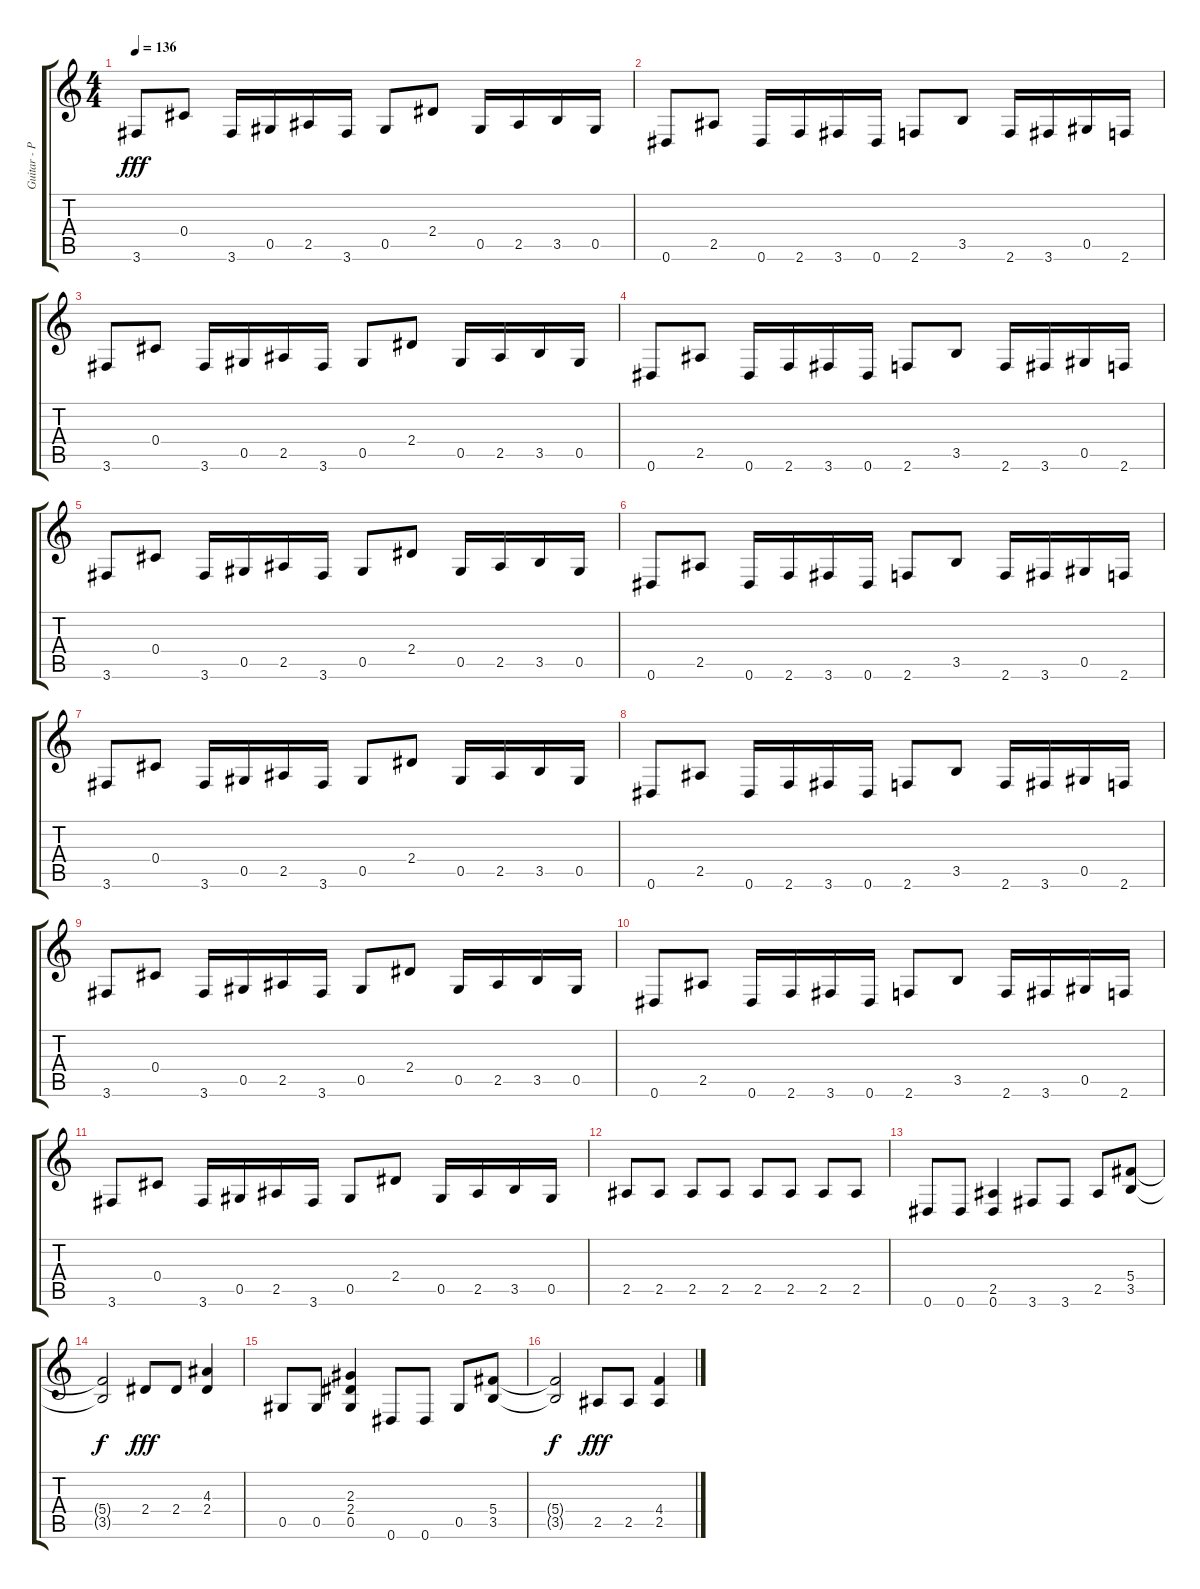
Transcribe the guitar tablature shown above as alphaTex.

\track ("Guitar - Pavel Bushuev" "Guitar - P") {instrument distortionguitar}
\staff {score tabs}
\tuning (Eb4 Bb3 Gb3 Db3 Ab2 Eb2) {hide}
\ts (4 4)
\tempo 136
\clef g2
\ks c
3.6.8{dy fff} 0.4.8 3.6.16 0.5.16 2.5.16 3.6.16 0.5.8 2.4.8 0.5.16 2.5.16 3.5.16 0.5.16 |
0.6.8 2.5.8 0.6.16 2.6.16 3.6.16 0.6.16 2.6.8 3.5.8 2.6.16 3.6.16 0.5.16 2.6.16 |
3.6.8 0.4.8 3.6.16 0.5.16 2.5.16 3.6.16 0.5.8 2.4.8 0.5.16 2.5.16 3.5.16 0.5.16 |
0.6.8 2.5.8 0.6.16 2.6.16 3.6.16 0.6.16 2.6.8 3.5.8 2.6.16 3.6.16 0.5.16 2.6.16 |
3.6.8 0.4.8 3.6.16 0.5.16 2.5.16 3.6.16 0.5.8 2.4.8 0.5.16 2.5.16 3.5.16 0.5.16 |
0.6.8 2.5.8 0.6.16 2.6.16 3.6.16 0.6.16 2.6.8 3.5.8 2.6.16 3.6.16 0.5.16 2.6.16 |
3.6.8 0.4.8 3.6.16 0.5.16 2.5.16 3.6.16 0.5.8 2.4.8 0.5.16 2.5.16 3.5.16 0.5.16 |
0.6.8 2.5.8 0.6.16 2.6.16 3.6.16 0.6.16 2.6.8 3.5.8 2.6.16 3.6.16 0.5.16 2.6.16 |
3.6.8 0.4.8 3.6.16 0.5.16 2.5.16 3.6.16 0.5.8 2.4.8 0.5.16 2.5.16 3.5.16 0.5.16 |
0.6.8 2.5.8 0.6.16 2.6.16 3.6.16 0.6.16 2.6.8 3.5.8 2.6.16 3.6.16 0.5.16 2.6.16 |
3.6.8 0.4.8 3.6.16 0.5.16 2.5.16 3.6.16 0.5.8 2.4.8 0.5.16 2.5.16 3.5.16 0.5.16 |
2.5.8 2.5.8 2.5.8 2.5.8 2.5.8 2.5.8 2.5.8 2.5.8 |
0.6.8 0.6.8 (2.5 0.6).4 3.6.8 3.6.8 2.5.8 (5.4 3.5).8 |
(5.4{t} 3.5{t}).2{dy f} 2.4.8{dy fff} 2.4.8 (4.3 2.4).4 |
0.5.8 0.5.8 (2.3 2.4 0.5).4 0.6.8 0.6.8 0.5.8 (5.4 3.5).8 |
(5.4{t} 3.5{t}).2{dy f} 2.5.8{dy fff} 2.5.8 (4.4 2.5).4
